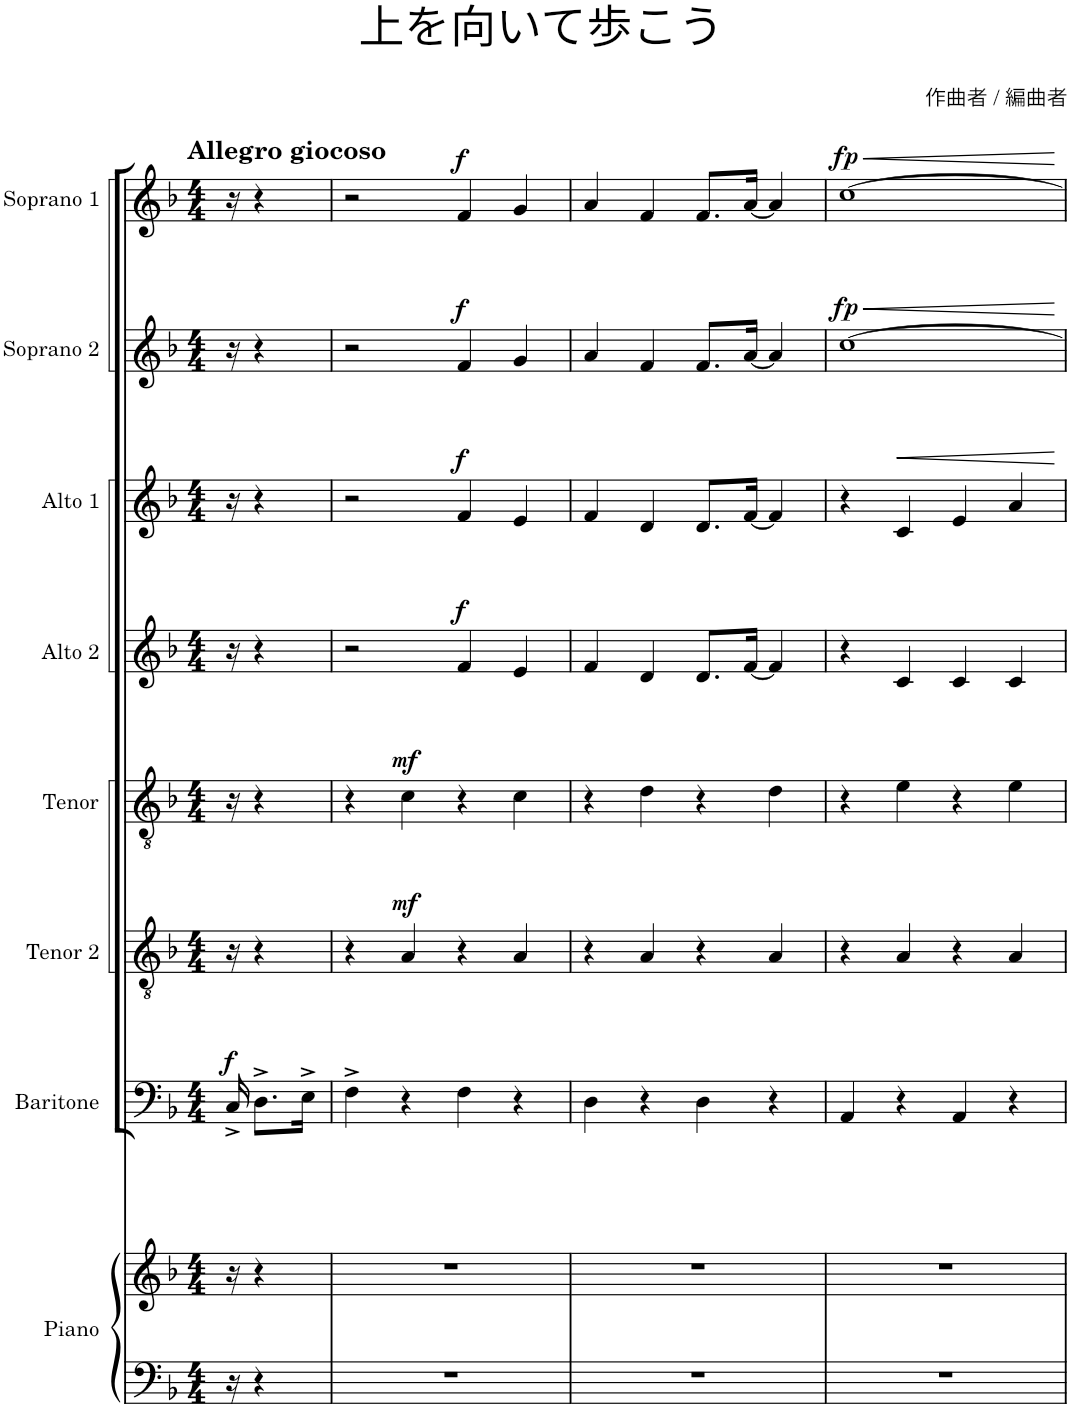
**kern	**kern	**kern	**dynam	**kern	**dynam	**kern	**dynam	**kern	**dynam	**kern	**dynam	**kern	**dynam	**kern	**dynam
*part8	*part8	*part7	*part7	*part6	*part6	*part5	*part5	*part4	*part4	*part3	*part3	*part2	*part2	*part1	*part1
*staff9	*staff8	*staff7	*staff7	*staff6	*staff6	*staff5	*staff5	*staff4	*staff4	*staff3	*staff3	*staff2	*staff2	*staff1	*staff1
*I"Piano	*	*I"Baritone	*	*I"Tenor 2	*	*I"Tenor	*	*I"Alto 2	*	*I"Alto 1	*	*I"Soprano 2	*	*I"Soprano 1	*
*I'Pno.	*	*I'Bar.	*	*I'T. 2	*	*I'T.	*	*I'A. 2	*	*I'A. 1	*	*I'S. 2	*	*I'S. 1	*
*clefF4	*clefG2	*clefF4	*	*clefGv2	*	*clefGv2	*	*clefG2	*	*clefG2	*	*clefG2	*	*clefG2	*
*k[b-]	*k[b-]	*k[b-]	*	*k[b-]	*	*k[b-]	*	*k[b-]	*	*k[b-]	*	*k[b-]	*	*k[b-]	*
*M4/4	*M4/4	*M4/4	*	*M4/4	*	*M4/4	*	*M4/4	*	*M4/4	*	*M4/4	*	*M4/4	*
=	=	=	=	=	=	=	=	=	=	=	=	=	=	=	=
!	!	!	!	!	!	!	!	!	!	!	!	!	!	!LO:TX:a:B:t=Allegro giocoso	!
!	!	!	!LO:DY:a	!	!	!	!	!	!	!	!	!	!	!	!
16r	16r	16C^/	f	16r	.	16r	.	16r	.	16r	.	16r	.	16r	.
4r	4r	8.D^\L	.	4r	.	4r	.	4r	.	4r	.	4r	.	4r	.
.	.	16E^\Jk	.	.	.	.	.	.	.	.	.	.	.	.	.
=1	=1	=1	=1	=1	=1	=1	=1	=1	=1	=1	=1	=1	=1	=1	=1
1r	1r	4F^\	.	4r	.	4r	.	2r	.	2r	.	2r	.	2r	.
!	!	!	!	!	!LO:DY:a	!	!LO:DY:a	!	!	!	!	!	!	!	!
.	.	4r	.	4A/	mf	4c\	mf	.	.	.	.	.	.	.	.
!	!	!	!	!	!	!	!	!	!LO:DY:a	!	!LO:DY:a	!	!LO:DY:a	!	!LO:DY:a
.	.	4F\	.	4r	.	4r	.	4f/	f	4f/	f	4f/	f	4f/	f
.	.	4r	.	4A/	.	4c\	.	4e/	.	4e/	.	4g/	.	4g/	.
=2	=2	=2	=2	=2	=2	=2	=2	=2	=2	=2	=2	=2	=2	=2	=2
1r	1r	4D\	.	4r	.	4r	.	4f/	.	4f/	.	4a/	.	4a/	.
.	.	4r	.	4A/	.	4d\	.	4d/	.	4d/	.	4f/	.	4f/	.
.	.	4D\	.	4r	.	4r	.	8.d/L	.	8.d/L	.	8.f/L	.	8.f/L	.
.	.	.	.	.	.	.	.	[16f/Jk	.	[16f/Jk	.	[16a/Jk	.	[16a/Jk	.
.	.	4r	.	4A/	.	4d\	.	4f/]	.	4f/]	.	4a/]	.	4a/]	.
=3	=3	=3	=3	=3	=3	=3	=3	=3	=3	=3	=3	=3	=3	=3	=3
!	!	!	!	!	!	!	!	!	!	!	!	!	!LO:HP:b	!	!LO:HP:b
!	!	!	!	!	!	!	!	!	!	!	!	!	!LO:DY:n=1:a	!	!LO:DY:n=1:a
1r	1r	4AA/	.	4r	.	4r	.	4r	.	4r	.	[1cc	< fp	[1cc	< fp
!	!	!	!	!	!	!	!	!	!	!	!LO:HP:b	!	!	!	!
.	.	4r	.	4A/	.	4e\	.	4c/	.	4c/	<	.	.	.	.
.	.	4AA/	.	4r	.	4r	.	4c/	.	4e/	.	.	.	.	.
.	.	4r	.	4A/	.	4e\	.	4c/	.	4a/	.	.	.	.	.
.	.	.	.	.	.	.	.	.	.	.	[	.	[	.	[
=	=	=	=	=	=	=	=	=	=	=	=	=	=	=	=
*-	*-	*-	*-	*-	*-	*-	*-	*-	*-	*-	*-	*-	*-	*-	*-
